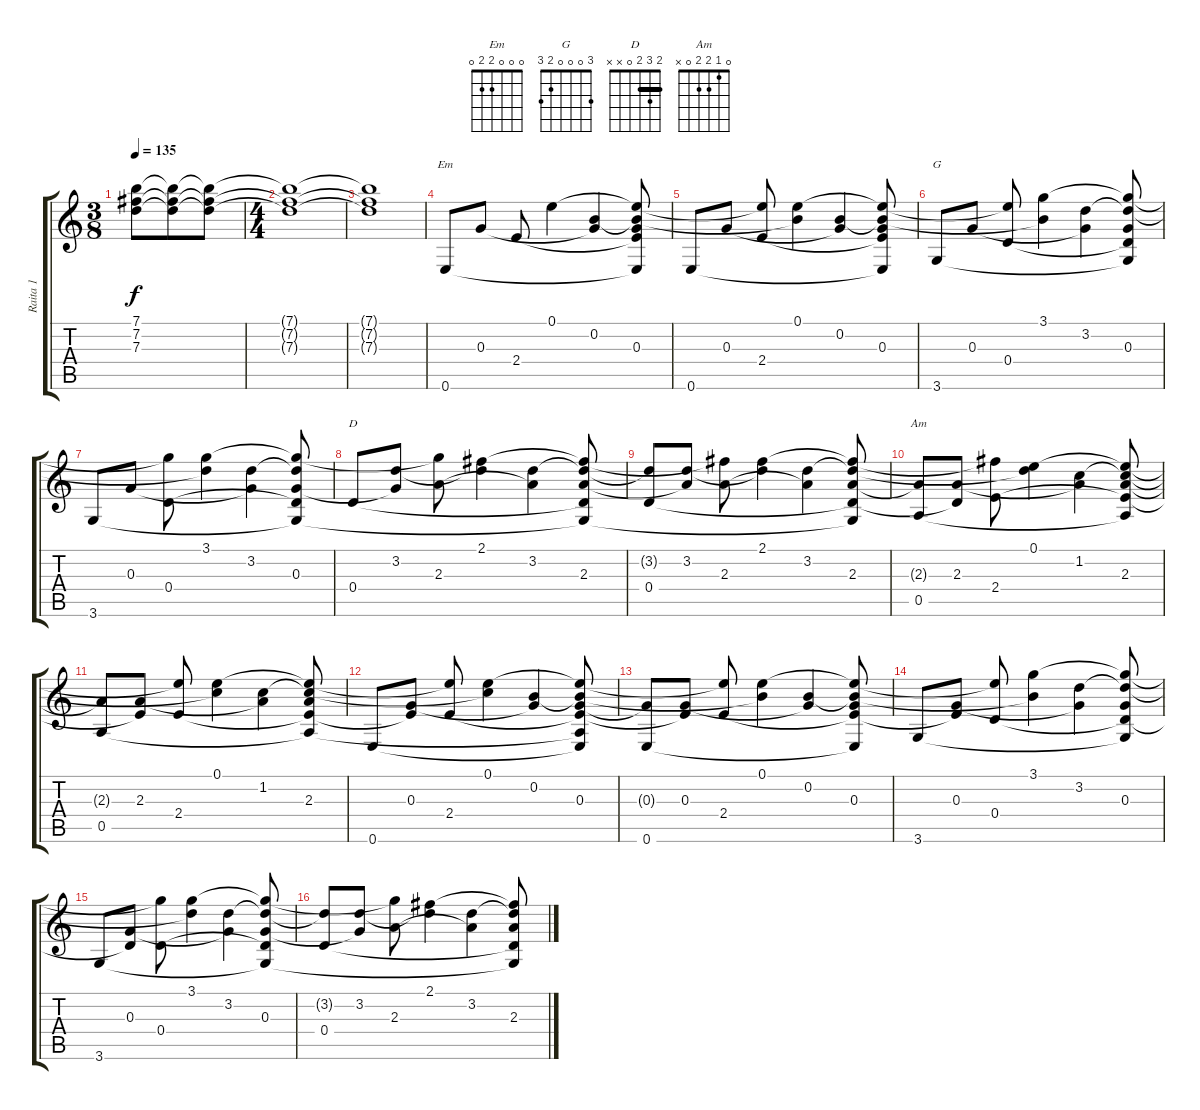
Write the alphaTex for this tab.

\track ("Raita 1" "Raita 1") {instrument electricguitarclean}
\staff {score tabs}
\tuning (E4 B3 G3 D3 A2 E2) {hide}
\chord ("Em" 0 0 0 2 2 0)
\chord ("G" 3 0 0 0 2 3)
\chord ("D" 2 3 2 0 x x) {barre 2}
\chord ("Am" 0 1 2 2 0 x)
\ts (3 8)
\tempo 135
\clef g2
\ks c
(7.1{t} 7.2{t} 7.3{t}).8{dy f} (7.1{t} 7.2{t} 7.3{t}).8 (7.1{t} 7.2{t} 7.3{t}).8 |
\ts (4 4)
(7.1{t} 7.2{t} 7.3{t}).1 |
(7.1{t} 7.2{t} 7.3{t}).1 |
0.6.8{ch "Em" volume 8} 0.3.8 2.4.8 0.1.4 (0.2 0.3{t}).4 (0.1{t} 0.2{t} 0.3 2.4{t} 0.6{t}).8 |
0.6.8 0.3.8 (0.1{t} 2.4).8 (0.1 0.2{t}).4 (0.2 0.3{t}).4 (0.1{t} 0.2{t} 0.3 2.4{t} 0.6{t}).8 |
3.6.8{ch "G"} 0.3.8 (0.1{t} 0.4).8 (3.1 0.2{t}).4 (3.2 0.3{t}).4 (3.1{t} 3.2{t} 0.3 0.4{t} 3.6{t}).8 |
3.6.8 0.3.8 (3.1{t} 0.4).8 (3.1 3.2{t}).4 (3.2 0.3{t}).4 (3.1{t} 3.2{t} 0.3 0.4{t} 3.6{t}).8 |
0.4.8{ch "D"} (3.2 0.3{t}).8 (3.1{t} 2.3).8 (2.1 3.2{t}).4 (3.2 2.3{t}).4 (2.1{t} 3.2{t} 2.3 0.4{t} 3.6{t}).8 |
(3.2{t} 0.4).8 (3.2 2.3{t}).8 (2.1{t} 2.3).8 (2.1 3.2{t}).4 (3.2 2.3{t}).4 (2.1{t} 3.2{t} 2.3 0.4{t} 3.6{t}).8 |
(2.3{t} 0.5).8{ch "Am"} (2.3 0.4{t}).8 (2.1{t} 2.4).8 (0.1 3.2{t}).4 (1.2 2.3{t}).4 (0.1{t} 1.2{t} 2.3 2.4{t} 0.5{t}).8 |
(2.3{t} 0.5).8 (2.3 2.4{t}).8 (0.1{t} 2.4).8 (0.1 1.2{t}).4 (1.2 2.3{t}).4 (0.1{t} 1.2{t} 2.3 2.4{t} 0.5{t}).8 |
0.6.8 (0.3 2.4{t}).8 (0.1{t} 2.4).8 (0.1 1.2{t}).4 (0.2 0.3{t}).4 (0.1{t} 0.2{t} 0.3 2.4{t} 0.5{t} 0.6{t}).8 |
(0.3{t} 0.6).8 (0.3 2.4{t}).8 (0.1{t} 2.4).8 (0.1 0.2{t}).4 (0.2 0.3{t}).4 (0.1{t} 0.2{t} 0.3 2.4{t} 0.6{t}).8 |
3.6.8 (0.3 2.4{t}).8 (0.1{t} 0.4).8 (3.1 0.2{t}).4 (3.2 0.3{t}).4 (3.1{t} 3.2{t} 0.3 0.4{t} 3.6{t}).8 |
3.6.8 (0.3 0.4{t}).8 (3.1{t} 0.4).8 (3.1 3.2{t}).4 (3.2 0.3{t}).4 (3.1{t} 3.2{t} 0.3 0.4{t} 3.6{t}).8 |
(3.2{t} 0.4).8 (3.2 0.3{t}).8 (3.1{t} 2.3).8 (2.1 3.2{t}).4 (3.2 2.3{t}).4 (2.1{t} 3.2{t} 2.3 0.4{t} 3.6{t}).8
